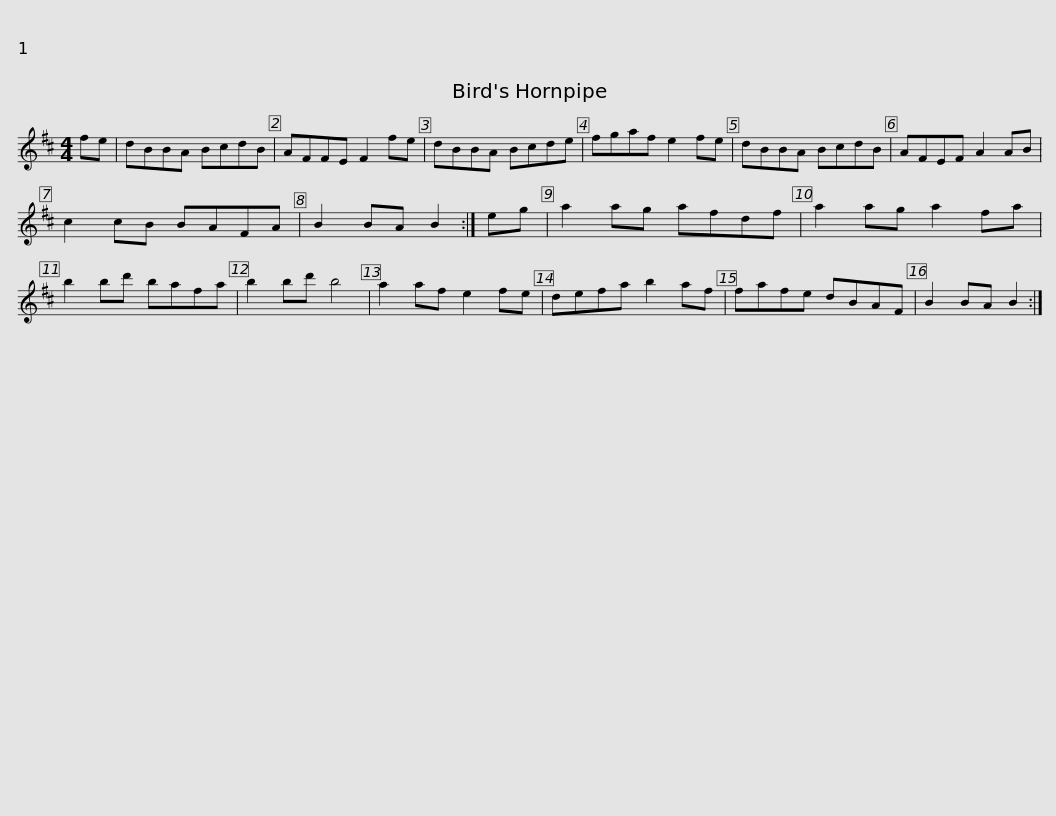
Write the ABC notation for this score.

X:1
L:1/8
M:4/4
I:linebreak $
K:D
V:1 treble
V:1
 fe | dBBA BcdB | AFFE F2 fe | dBBA Bcde | fgaf e2 fe | %5
 dBBA BcdB |$ AFEF A2 AB | c2 cB BAFA | B2 BA B2 :| eg | %10
 a2 ag afdf | a2 ag a2 fa | b2 bd' bafa |$ b2 bd' b4 | a2 af e2 fe | %15
 defa b2 af | fafe dBAF | B2 BA B2 :| %18
